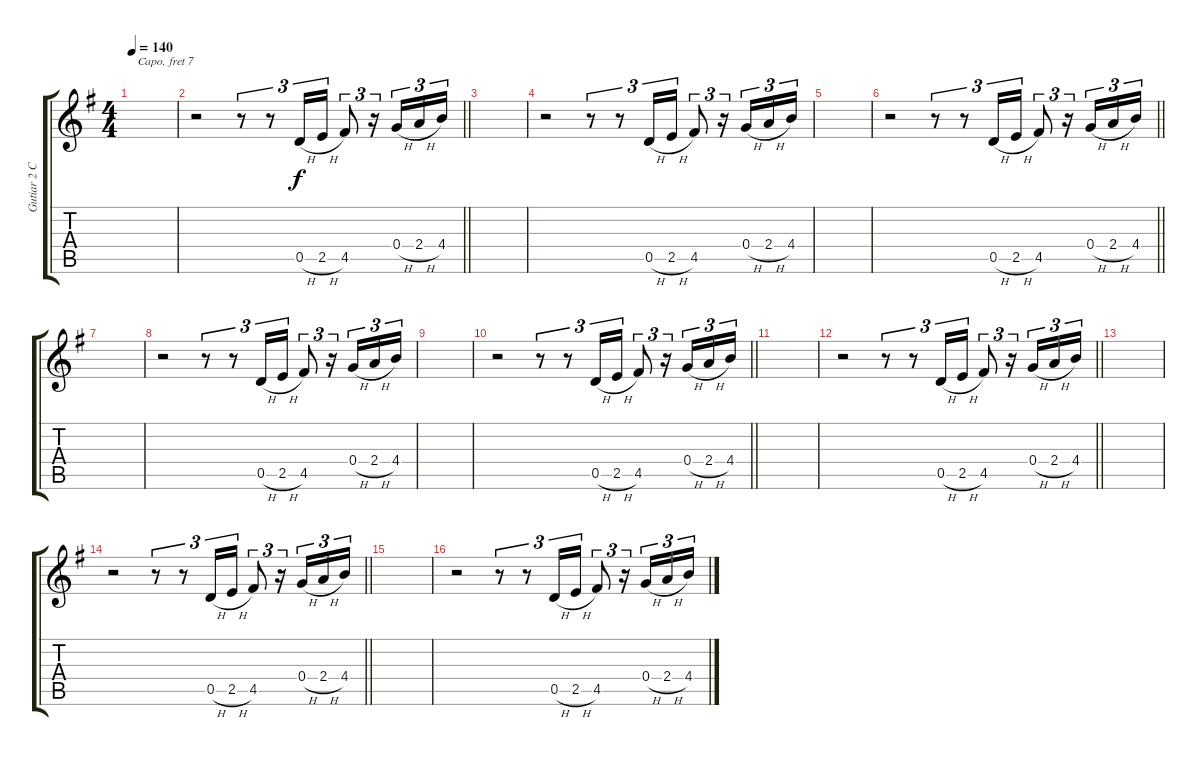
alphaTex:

\track ("Gutiar 2 Capo 7" "Gutiar 2 C") {instrument electricguitarjazz}
\staff {score tabs}
\capo 7
\tuning (D4 A3 F3 C3 G2 D2) {hide}
\ts (4 4)
\tempo 140
\clef g2
\ks g
|
\barLineRight lightlight
r.2 r.8{tu (3 2)} r.8{tu (3 2)} 0.5{h}.16{tu (3 2)} 2.5{h}.16{tu (3 2)} 4.5.8{tu (3 2)} r.16{tu (3 2)} 0.4{h}.16{tu (3 2)} 2.4{h}.16{tu (3 2)} 4.4.16{tu (3 2)} |
|
r.2 r.8{tu (3 2)} r.8{tu (3 2)} 0.5{h}.16{tu (3 2)} 2.5{h}.16{tu (3 2)} 4.5.8{tu (3 2)} r.16{tu (3 2)} 0.4{h}.16{tu (3 2)} 2.4{h}.16{tu (3 2)} 4.4.16{tu (3 2)} |
|
\barLineRight lightlight
r.2 r.8{tu (3 2)} r.8{tu (3 2)} 0.5{h}.16{tu (3 2)} 2.5{h}.16{tu (3 2)} 4.5.8{tu (3 2)} r.16{tu (3 2)} 0.4{h}.16{tu (3 2)} 2.4{h}.16{tu (3 2)} 4.4.16{tu (3 2)} |
|
r.2 r.8{tu (3 2)} r.8{tu (3 2)} 0.5{h}.16{tu (3 2)} 2.5{h}.16{tu (3 2)} 4.5.8{tu (3 2)} r.16{tu (3 2)} 0.4{h}.16{tu (3 2)} 2.4{h}.16{tu (3 2)} 4.4.16{tu (3 2)} |
|
\barLineRight lightlight
r.2 r.8{tu (3 2)} r.8{tu (3 2)} 0.5{h}.16{tu (3 2)} 2.5{h}.16{tu (3 2)} 4.5.8{tu (3 2)} r.16{tu (3 2)} 0.4{h}.16{tu (3 2)} 2.4{h}.16{tu (3 2)} 4.4.16{tu (3 2)} |
|
\barLineRight lightlight
r.2 r.8{tu (3 2)} r.8{tu (3 2)} 0.5{h}.16{tu (3 2)} 2.5{h}.16{tu (3 2)} 4.5.8{tu (3 2)} r.16{tu (3 2)} 0.4{h}.16{tu (3 2)} 2.4{h}.16{tu (3 2)} 4.4.16{tu (3 2)} |
|
\barLineRight lightlight
r.2 r.8{tu (3 2)} r.8{tu (3 2)} 0.5{h}.16{tu (3 2)} 2.5{h}.16{tu (3 2)} 4.5.8{tu (3 2)} r.16{tu (3 2)} 0.4{h}.16{tu (3 2)} 2.4{h}.16{tu (3 2)} 4.4.16{tu (3 2)} |
|
r.2 r.8{tu (3 2)} r.8{tu (3 2)} 0.5{h}.16{tu (3 2)} 2.5{h}.16{tu (3 2)} 4.5.8{tu (3 2)} r.16{tu (3 2)} 0.4{h}.16{tu (3 2)} 2.4{h}.16{tu (3 2)} 4.4.16{tu (3 2)}
